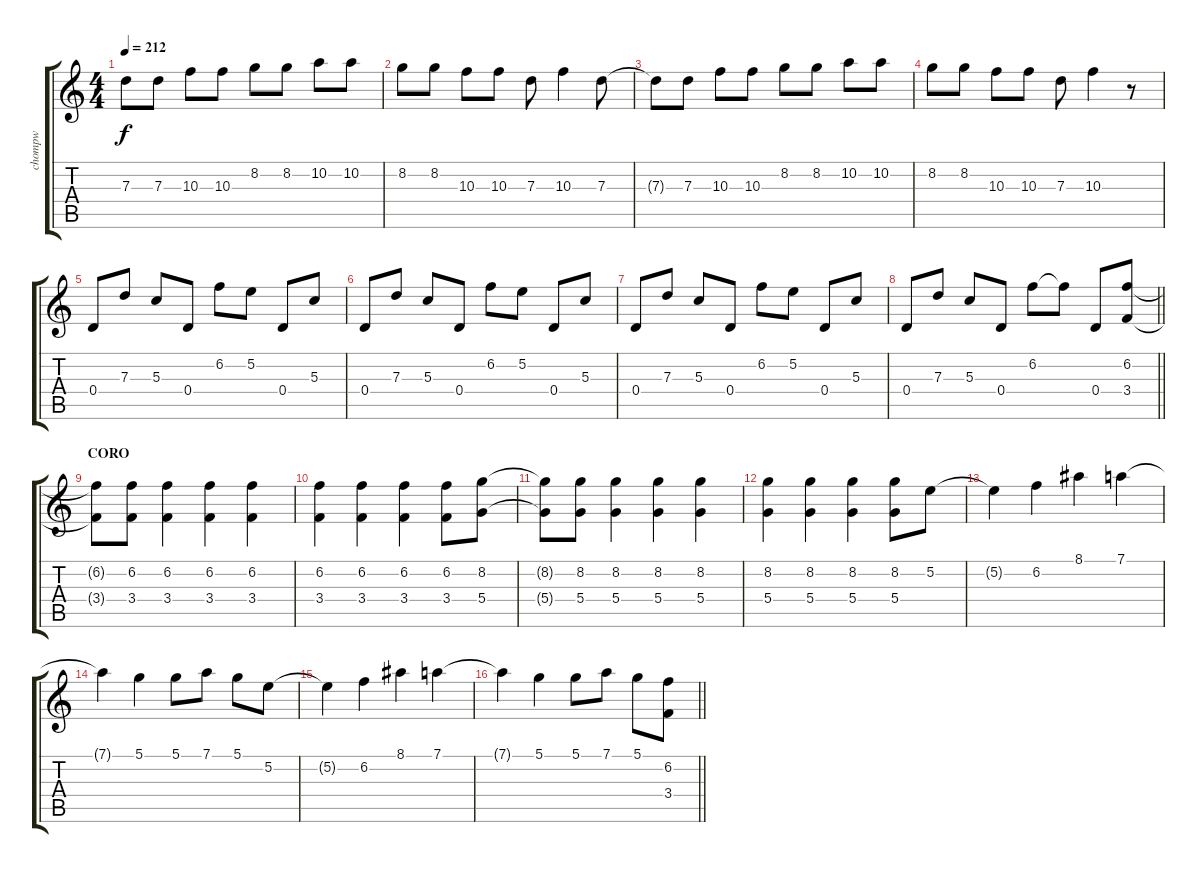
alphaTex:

\track ("chompw" "chompw") {instrument distortionguitar}
\staff {score tabs}
\tuning (D4 B3 G3 D3 A2 D2) {hide}
\ts (4 4)
\tempo 212
\clef g2
\ks c
7.3{t}.8{dy f} 7.3.8 10.3.8 10.3.8 8.2.8 8.2.8 10.2.8 10.2.8 |
8.2.8 8.2.8 10.3.8 10.3.8 7.3.8 10.3.4 7.3.8 |
7.3{t}.8 7.3.8 10.3.8 10.3.8 8.2.8 8.2.8 10.2.8 10.2.8 |
8.2.8 8.2.8 10.3.8 10.3.8 7.3.8 10.3.4 r.8 |
0.4.8 7.3.8 5.3.8 0.4.8 6.2.8 5.2.8 0.4.8 5.3.8 |
0.4.8 7.3.8 5.3.8 0.4.8 6.2.8 5.2.8 0.4.8 5.3.8 |
0.4.8 7.3.8 5.3.8 0.4.8 6.2.8 5.2.8 0.4.8 5.3.8 |
\barLineRight lightlight
0.4.8 7.3.8 5.3.8 0.4.8 6.2.8 6.2{t}.8 0.4.8 (6.2 3.4).8 |
\section ("" "CORO")
(6.2{t} 3.4{t}).8 (6.2 3.4).8 (6.2 3.4).4 (6.2 3.4).4 (6.2 3.4).4 |
(6.2 3.4).4 (6.2 3.4).4 (6.2 3.4).4 (6.2 3.4).8 (8.2 5.4).8 |
(8.2{t} 5.4{t}).8 (8.2 5.4).8 (8.2 5.4).4 (8.2 5.4).4 (8.2 5.4).4 |
(8.2 5.4).4 (8.2 5.4).4 (8.2 5.4).4 (8.2 5.4).8 5.2.8 |
5.2{t}.4 6.2.4 8.1.4 7.1.4 |
7.1{t}.4 5.1.4 5.1.8 7.1.8 5.1.8 5.2.8 |
5.2{t}.4 6.2.4 8.1.4 7.1.4 |
\barLineRight lightlight
7.1{t}.4 5.1.4 5.1.8 7.1.8 5.1.8 (6.2 3.4).8
